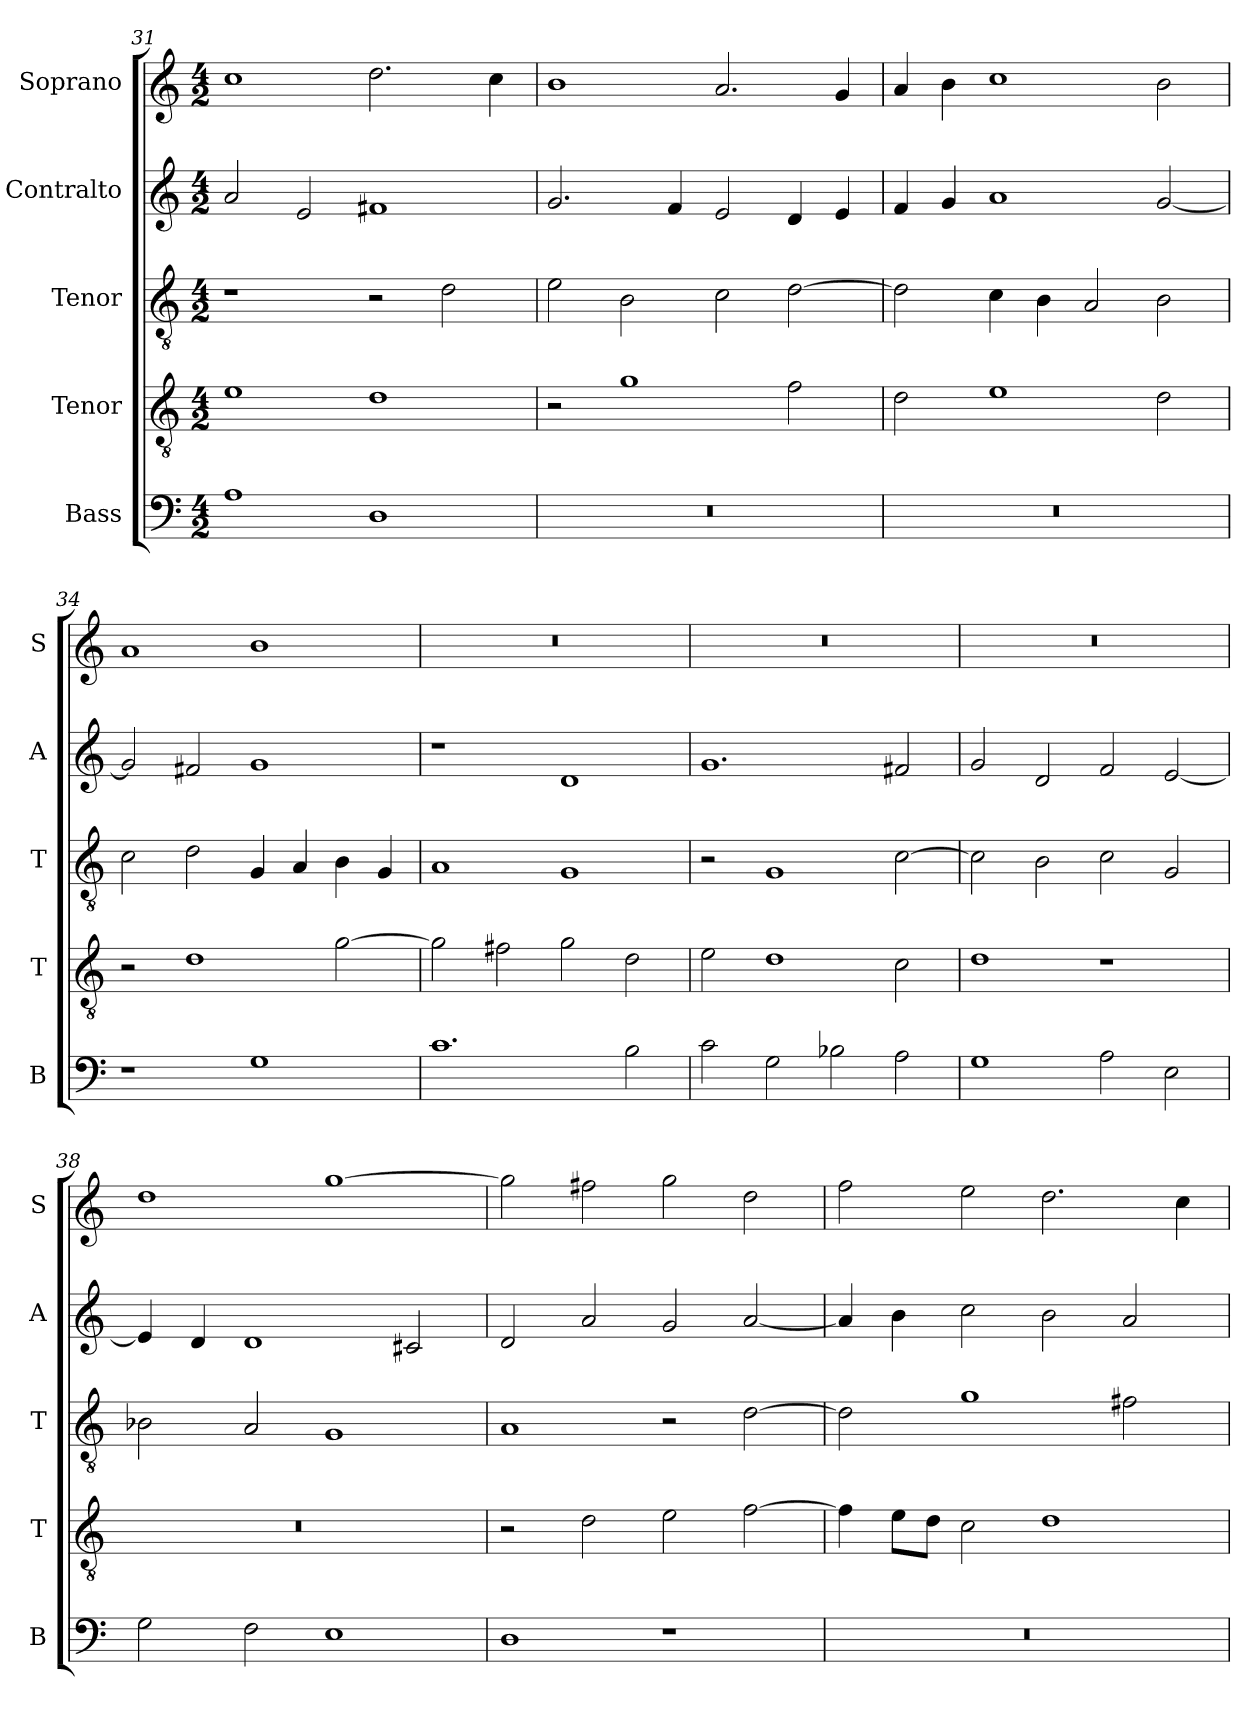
**kern	**kern	**kern	**kern	**kern
*part5	*part4	*part3	*part2	*part1
*staff5	*staff4	*staff3	*staff2	*staff1
*I"Bass	*I"Tenor	*I"Tenor	*I"Contralto	*I"Soprano
*I'B	*I'T	*I'T	*I'A	*I'S
*clefF4	*clefGv2	*clefGv2	*clefG2	*clefG2
*k[]	*k[]	*k[]	*k[]	*k[]
*G:mix	*G:mix	*G:mix	*G:mix	*G:mix
*M4/2	*M4/2	*M4/2	*M4/2	*M4/2
=31	=31	=31	=31	=31
1A	1e	1r	2a	1cc
.	.	.	2e	.
1D	1d	2r	1f#X	2.dd
.	.	2d	.	.
.	.	.	.	4cc
=32	=32	=32	=32	=32
0r	2r	2e	2.g	1b
.	1g	2B	.	.
.	.	.	4f	.
.	.	2c	2e	2.a
.	2f	[2d	4d	.
.	.	.	4e	4g
=33	=33	=33	=33	=33
0r	2d	2d]	4f	4a
.	.	.	4g	4b
.	1e	4c	1a	1cc
.	.	4B	.	.
.	.	2A	.	.
.	2d	2B	[2g	2b
=34	=34	=34	=34	=34
1r	2r	2c	2g]	1a
.	1d	2d	2f#X	.
1G	.	4G	1g	1b
.	.	4A	.	.
.	[2g	4B	.	.
.	.	4G	.	.
=35	=35	=35	=35	=35
1.c	2g]	1A	1r	0r
.	2f#X	.	.	.
.	2g	1G	1d	.
2B	2d	.	.	.
=36	=36	=36	=36	=36
2c	2e	2r	1.g	0r
2G	1d	1G	.	.
2B-X	.	.	.	.
2A	2c	[2c	2f#X	.
=37	=37	=37	=37	=37
1G	1d	2c]	2g	0r
.	.	2B	2d	.
2A	1r	2c	2f	.
2E	.	2G	[2e	.
=38	=38	=38	=38	=38
2G	0r	2B-X	4e]	1dd
.	.	.	4d	.
2F	.	2A	1d	.
1E	.	1G	.	[1gg
.	.	.	2c#X	.
=39	=39	=39	=39	=39
1D	2r	1A	2d	2gg]
.	2d	.	2a	2ff#X
1r	2e	2r	2g	2gg
.	[2f	[2d	[2a	2dd
=40	=40	=40	=40	=40
0r	4f]	2d]	4a]	2ff
.	8e\L	.	4b	.
.	8d\J	.	.	.
.	2c	1g	2cc	2ee
.	1d	.	2b	2.dd
.	.	2f#X	2a	.
.	.	.	.	4cc
=	=	=	=	=
*-	*-	*-	*-	*-
